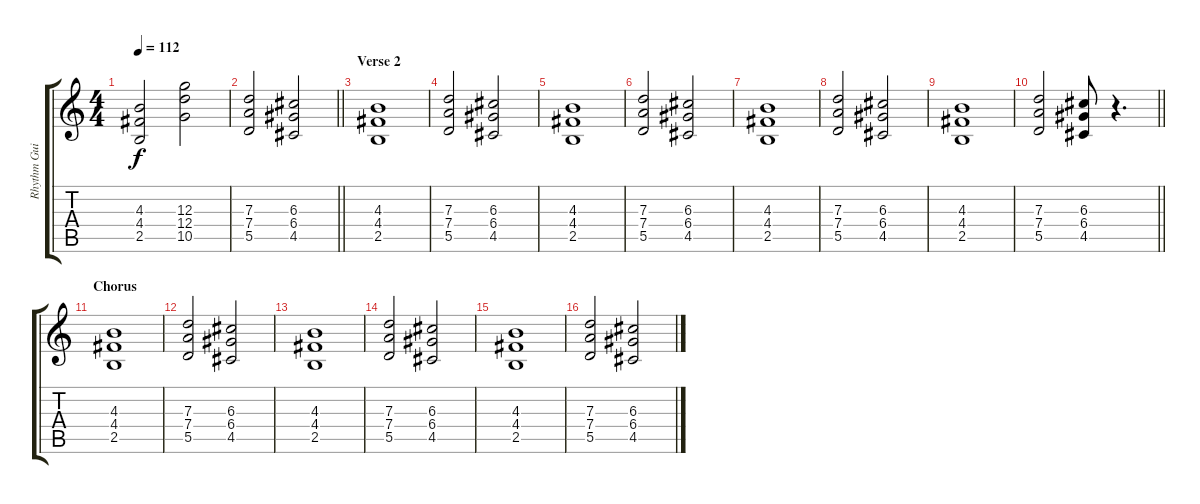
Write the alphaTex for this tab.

\track ("Rhythm Guitar" "Rhythm Gui") {instrument electricguitarmuted}
\staff {score tabs}
\tuning (E4 B3 G3 D3 A2 E2) {hide}
\ts (4 4)
\tempo 112
\clef g2
\ks c
(4.3 4.4 2.5).2{dy f} (12.3 12.4 10.5).2 |
\barLineRight lightlight
(7.3 7.4 5.5).2 (6.3 6.4 4.5).2 |
\section ("" "Verse 2")
(4.3 4.4 2.5).1 |
(7.3 7.4 5.5).2 (6.3 6.4 4.5).2 |
(4.3 4.4 2.5).1 |
(7.3 7.4 5.5).2 (6.3 6.4 4.5).2 |
(4.3 4.4 2.5).1 |
(7.3 7.4 5.5).2 (6.3 6.4 4.5).2 |
(4.3 4.4 2.5).1 |
\barLineRight lightlight
(7.3 7.4 5.5).2 (6.3 6.4 4.5).8 r.4{d} |
\section ("" "Chorus")
(4.3 4.4 2.5).1 |
(7.3 7.4 5.5).2 (6.3 6.4 4.5).2 |
(4.3 4.4 2.5).1 |
(7.3 7.4 5.5).2 (6.3 6.4 4.5).2 |
(4.3 4.4 2.5).1 |
(7.3 7.4 5.5).2 (6.3 6.4 4.5).2
